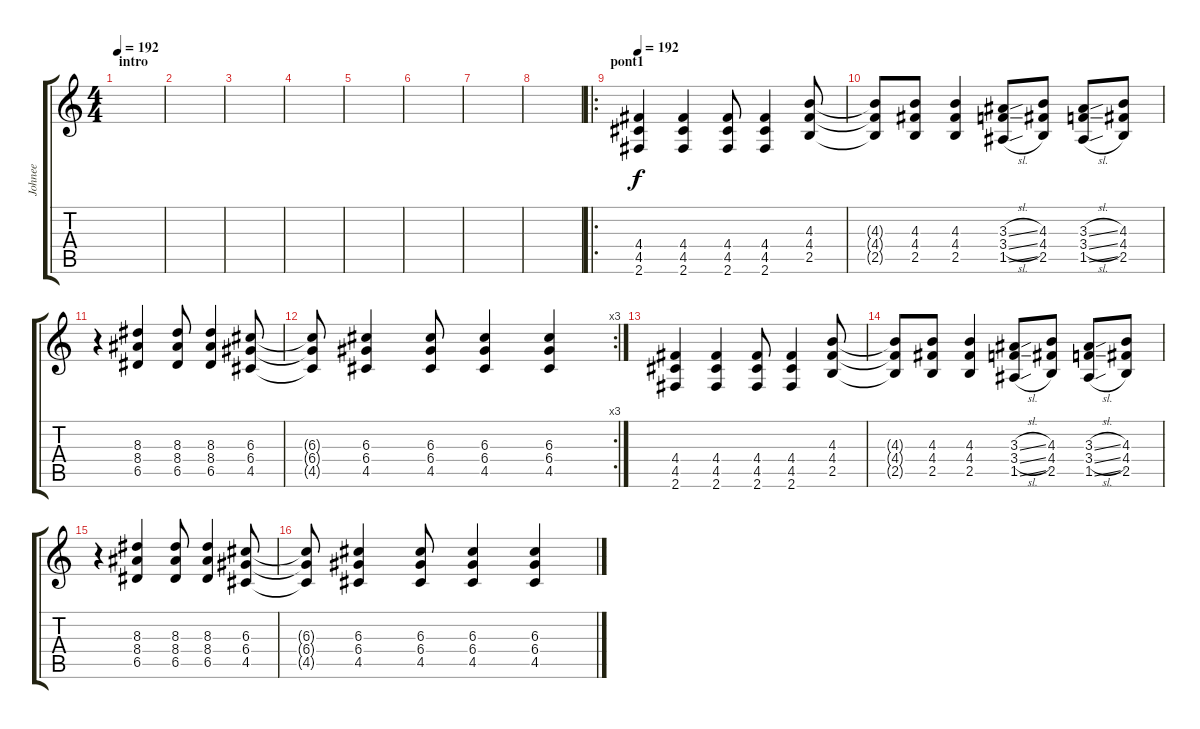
\track ("Johnee" "Johnee") {instrument overdrivenguitar}
\staff {score tabs}
\tuning (E4 B3 G3 D3 A2 E2) {hide}
\ts (4 4)
\section ("" "intro")
\tempo 192
\tempo 180
\tempo 192
\clef g2
\ks c
|
|
|
|
|
|
|
|
\ro
\section ("" "pont1")
\tempo 192
(4.4 4.5 2.6).4 (4.4 4.5 2.6).4 (4.4 4.5 2.6).8 (4.4 4.5 2.6).4 (4.3 4.4 2.5).8 |
(4.3{t} 4.4{t} 2.5{t}).8 (4.3 4.4 2.5).8 (4.3 4.4 2.5).4 (3.3{sl} 3.4{sl} 1.5{sl}).8 (4.3 4.4 2.5).8 (3.3{sl} 3.4{sl} 1.5{sl}).8 (4.3 4.4 2.5).8 |
r.4 (8.3 8.4 6.5).4 (8.3 8.4 6.5).8 (8.3 8.4 6.5).4 (6.3 6.4 4.5).8 |
\rc 3
(6.3{t} 6.4{t} 4.5{t}).8 (6.3 6.4 4.5).4 (6.3 6.4 4.5).8 (6.3 6.4 4.5).4 (6.3 6.4 4.5).4 |
(4.4 4.5 2.6).4 (4.4 4.5 2.6).4 (4.4 4.5 2.6).8 (4.4 4.5 2.6).4 (4.3 4.4 2.5).8 |
(4.3{t} 4.4{t} 2.5{t}).8 (4.3 4.4 2.5).8 (4.3 4.4 2.5).4 (3.3{sl} 3.4{sl} 1.5{sl}).8 (4.3 4.4 2.5).8 (3.3{sl} 3.4{sl} 1.5{sl}).8 (4.3 4.4 2.5).8 |
r.4 (8.3 8.4 6.5).4 (8.3 8.4 6.5).8 (8.3 8.4 6.5).4 (6.3 6.4 4.5).8 |
(6.3{t} 6.4{t} 4.5{t}).8 (6.3 6.4 4.5).4 (6.3 6.4 4.5).8 (6.3 6.4 4.5).4 (6.3 6.4 4.5).4
